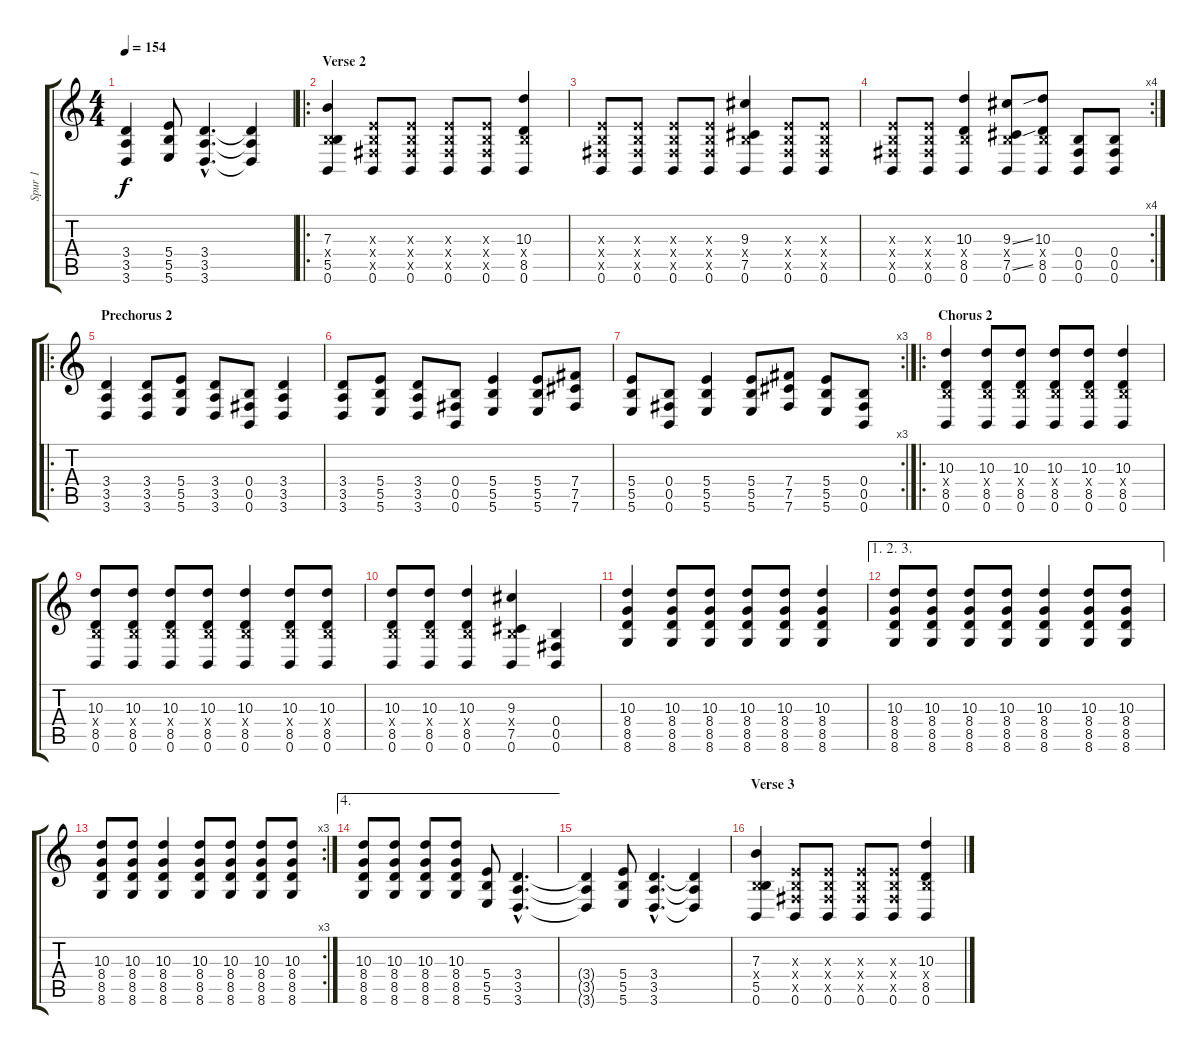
\track ("Spur 1" "Spur 1") {instrument electricguitarjazz}
\staff {score tabs}
\tuning (Db4 Ab3 E3 B2 Gb2 B1) {hide}
\ts (4 4)
\tempo 154
\clef g2
\ks c
(3.4{t} 3.5{t} 3.6{t}).4{dy f} (5.4 5.5 5.6).8 (3.4{hac} 3.5{hac} 3.6{hac}).4{d} (3.4{t} 3.5{t} 3.6{t}).4 |
\ro
\section ("" "Verse 2")
(7.3 0.4{x} 5.5 0.6).4{instrument electricguitarjazz} (0.3{x} 0.4{x} 0.5{x} 0.6).8 (0.3{x} 0.4{x} 0.5{x} 0.6).8 (0.3{x} 0.4{x} 0.5{x} 0.6).8 (0.3{x} 0.4{x} 0.5{x} 0.6).8 (10.3 0.4{x} 8.5 0.6).4 |
(0.3{x} 0.4{x} 0.5{x} 0.6).8 (0.3{x} 0.4{x} 0.5{x} 0.6).8 (0.3{x} 0.4{x} 0.5{x} 0.6).8 (0.3{x} 0.4{x} 0.5{x} 0.6).8 (9.3 0.4{x} 7.5 0.6).4 (0.3{x} 0.4{x} 0.5{x} 0.6).8 (0.3{x} 0.4{x} 0.5{x} 0.6).8 |
\rc 4
(0.3{x} 0.4{x} 0.5{x} 0.6).8 (0.3{x} 0.4{x} 0.5{x} 0.6).8 (10.3 0.4{x} 8.5 0.6).4 (9.3{ss} 0.4{x} 7.5{ss} 0.6).8 (10.3 0.4{x} 8.5 0.6).8 (0.4 0.5 0.6).8 (0.4 0.5 0.6).8 |
\ro
\section ("" "Prechorus 2")
(3.4 3.5 3.6).4{instrument distortionguitar} (3.4 3.5 3.6).8 (5.4 5.5 5.6).8 (3.4 3.5 3.6).8 (0.4 0.5 0.6).8 (3.4 3.5 3.6).4 |
(3.4 3.5 3.6).8 (5.4 5.5 5.6).8 (3.4 3.5 3.6).8 (0.4 0.5 0.6).8 (5.4 5.5 5.6).4 (5.4 5.5 5.6).8 (7.4 7.5 7.6).8 |
\rc 3
(5.4 5.5 5.6).8 (0.4 0.5 0.6).8 (5.4 5.5 5.6).4 (5.4 5.5 5.6).8 (7.4 7.5 7.6).8 (5.4 5.5 5.6).8 (0.4 0.5 0.6).8 |
\ro
\section ("" "Chorus 2")
(10.3 0.4{x} 8.5 0.6).4 (10.3 0.4{x} 8.5 0.6).8 (10.3 0.4{x} 8.5 0.6).8 (10.3 0.4{x} 8.5 0.6).8 (10.3 0.4{x} 8.5 0.6).8 (10.3 0.4{x} 8.5 0.6).4 |
(10.3 0.4{x} 8.5 0.6).8 (10.3 0.4{x} 8.5 0.6).8 (10.3 0.4{x} 8.5 0.6).8 (10.3 0.4{x} 8.5 0.6).8 (10.3 0.4{x} 8.5 0.6).4 (10.3 0.4{x} 8.5 0.6).8 (10.3 0.4{x} 8.5 0.6).8 |
(10.3 0.4{x} 8.5 0.6).8 (10.3 0.4{x} 8.5 0.6).8 (10.3 0.4{x} 8.5 0.6).4 (9.3 0.4{x} 7.5 0.6).4 (0.4 0.5 0.6).4 |
(10.3 8.4 8.5 8.6).4 (10.3 8.4 8.5 8.6).8 (10.3 8.4 8.5 8.6).8 (10.3 8.4 8.5 8.6).8 (10.3 8.4 8.5 8.6).8 (10.3 8.4 8.5 8.6).4 |
\ae (1 2 3)
(10.3 8.4 8.5 8.6).8 (10.3 8.4 8.5 8.6).8 (10.3 8.4 8.5 8.6).8 (10.3 8.4 8.5 8.6).8 (10.3 8.4 8.5 8.6).4 (10.3 8.4 8.5 8.6).8 (10.3 8.4 8.5 8.6).8 |
\rc 3
(10.3 8.4 8.5 8.6).8 (10.3 8.4 8.5 8.6).8 (10.3 8.4 8.5 8.6).4 (10.3 8.4 8.5 8.6).8 (10.3 8.4 8.5 8.6).8 (10.3 8.4 8.5 8.6).8 (10.3 8.4 8.5 8.6).8 |
\ae 4
(10.3 8.4 8.5 8.6).8 (10.3 8.4 8.5 8.6).8 (10.3 8.4 8.5 8.6).8 (10.3 8.4 8.5 8.6).8 (5.4 5.5 5.6).8 (3.4{hac} 3.5{hac} 3.6{hac}).4{d} |
(3.4{t} 3.5{t} 3.6{t}).4 (5.4 5.5 5.6).8 (3.4{hac} 3.5{hac} 3.6{hac}).4{d} (3.4{t} 3.5{t} 3.6{t}).4 |
\section ("" "Verse 3")
(7.3 0.4{x} 5.5 0.6).4 (0.3{x} 0.4{x} 0.5{x} 0.6).8 (0.3{x} 0.4{x} 0.5{x} 0.6).8 (0.3{x} 0.4{x} 0.5{x} 0.6).8 (0.3{x} 0.4{x} 0.5{x} 0.6).8 (10.3 0.4{x} 8.5 0.6).4
